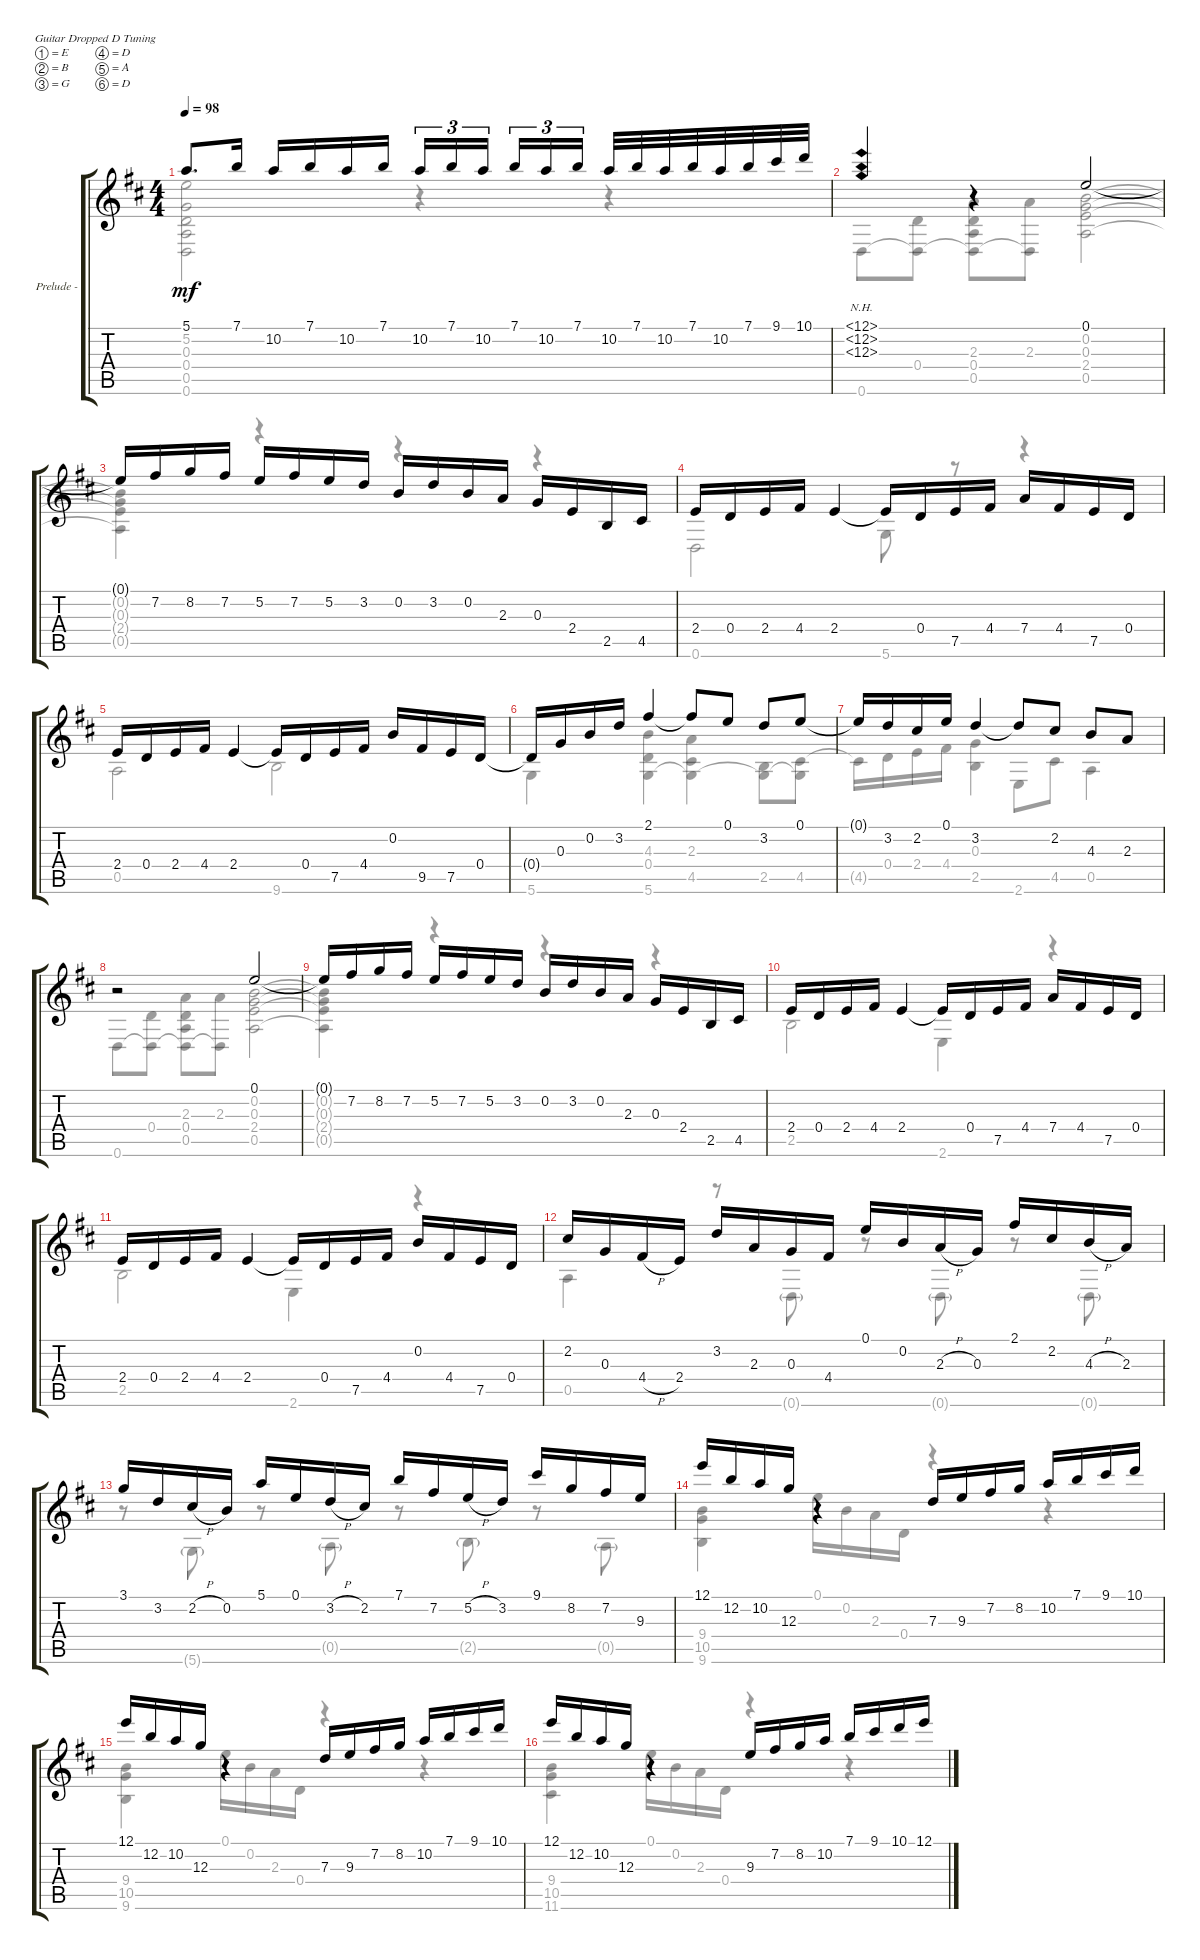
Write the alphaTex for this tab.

\bracketExtendMode groupsimilarinstruments
\firstSystemTrackNameOrientation horizontal
\otherSystemsTrackNameOrientation horizontal
\track ("Prelude - Claude Debussy" "Prelude - ") {instrument acousticguitarnylon}
\staff {score tabs}
\tuning (E4 B3 G3 D3 A2 D2)
\voice
\ts (4 4)
\tempo 98
\clef g2
\ks d
5.1.8{d dy mf} 7.1.16 10.2.16 7.1.16 10.2.16 7.1.16 10.2.16{tu (3 2)} 7.1.16{tu (3 2)} 10.2.16{tu (3 2)} 7.1.16{tu (3 2)} 10.2.16{tu (3 2)} 7.1.16{tu (3 2)} 10.2.32 7.1.32 10.2.32 7.1.32 10.2.32 7.1.32 9.1.32 10.1.32 |
(12.1{nh} 12.2{nh} 12.3{nh}).4 r.4 0.1.2 |
0.1{t}.16 7.2.16 8.2.16 7.2.16 5.2.16 7.2.16 5.2.16 3.2.16 0.2.16 3.2.16 0.2.16 2.3.16 0.3.16 2.4.16 2.5.16 4.5.16 |
2.4.16 0.4.16 2.4.16 4.4.16 2.4.4 2.4{t}.16 0.4.16 7.5.16 4.4.16 7.4.16 4.4.16 7.5.16 0.4.16 |
2.4.16 0.4.16 2.4.16 4.4.16 2.4.4 2.4{t}.16 0.4.16 7.5.16 4.4.16 0.2.16 9.5.16 7.5.16 0.4.16 |
0.4{t}.16 0.3.16 0.2.16 3.2.16 2.1.4 2.1{t}.8 0.1.8 3.2.8 0.1.8 |
0.1{t}.16 3.2.16 2.2.16 0.1.16 3.2.4 3.2{t}.8 2.2.8 4.3.8 2.3.8 |
r.2 0.1.2 |
0.1{t}.16 7.2.16 8.2.16 7.2.16 5.2.16 7.2.16 5.2.16 3.2.16 0.2.16 3.2.16 0.2.16 2.3.16 0.3.16 2.4.16 2.5.16 4.5.16 |
2.4.16 0.4.16 2.4.16 4.4.16 2.4.4 2.4{t}.16 0.4.16 7.5.16 4.4.16 7.4.16 4.4.16 7.5.16 0.4.16 |
2.4.16 0.4.16 2.4.16 4.4.16 2.4.4 2.4{t}.16 0.4.16 7.5.16 4.4.16 0.2.16 4.4.16 7.5.16 0.4.16 |
2.2.16 0.3.16 4.4{h}.16 2.4.16 3.2.16 2.3.16 0.3.16 4.4.16 0.1.16 0.2.16 2.3{h}.16 0.3.16 2.1.16 2.2.16 4.3{h}.16 2.3.16 |
3.1.16 3.2.16 2.2{h}.16 0.2.16 5.1.16 0.1.16 3.2{h}.16 2.2.16 7.1.16 7.2.16 5.2{h}.16 3.2.16 9.1.16 8.2.16 7.2.16 9.3.16 |
12.1.16 12.2.16 10.2.16 12.3.16 r.4 7.3.16 9.3.16 7.2.16 8.2.16 10.2.16 7.1.16 9.1.16 10.1.16 |
12.1.16 12.2.16 10.2.16 12.3.16 r.4 7.3.16 9.3.16 7.2.16 8.2.16 10.2.16 7.1.16 9.1.16 10.1.16 |
12.1.16 12.2.16 10.2.16 12.3.16 r.4 9.3.16 7.2.16 8.2.16 10.2.16 7.1.16 9.1.16 10.1.16 12.1.16
\voice
\clef g2
\ottava regular
\simile none
\ks d
(5.2 0.3 0.4 0.5 0.6).2{dy mf} r.4 r.4 |
0.6.8 (0.4 0.6{t}).8 (2.3 0.4 0.5 0.6{t}).8 (2.3 0.6{t}).8 (0.2 0.3 2.4 0.5).2 |
(0.2{t} 0.3{t} 2.4{t} 0.5{t}).4 r.4 r.4 r.4 |
0.6.2 5.6.8 r.8 r.4 |
0.5.2 9.6.2 |
5.6.4 (4.3 0.4 5.6).4 (2.3 4.5 5.6{t}).4 (2.5 5.6{t}).8 (4.5 5.6{t}).8 |
4.5{t}.16 0.4.16 2.4.16 4.4.16 (0.3 2.5).4 2.6.8 4.5.8 0.5.4 |
0.6.8 (0.4 0.6{t}).8 (2.3 0.4 0.5 0.6{t}).8 (2.3 0.6{t}).8 (0.2 0.3 2.4 0.5).2 |
(0.2{t} 0.3{t} 2.4{t} 0.5{t}).4 r.4 r.4 r.4 |
2.5.2 2.6.4 r.4 |
2.5.2 2.6.4 r.4 |
0.5.4 r.8 0.6{g}.8 r.8 0.6{g}.8 r.8 0.6{g}.8 |
r.8 5.6{g}.8 r.8 0.5{g}.8 r.8 2.5{g}.8 r.8 0.5{g}.8 |
(9.4 10.5 9.6).4 0.1.16 0.2.16 2.3.16 0.4.16 r.4 r.4 |
(9.4 10.5 9.6).4 0.1.16 0.2.16 2.3.16 0.4.16 r.4 r.4 |
(9.4 10.5 11.6).4 0.1.16 0.2.16 2.3.16 0.4.16 r.4 r.4
